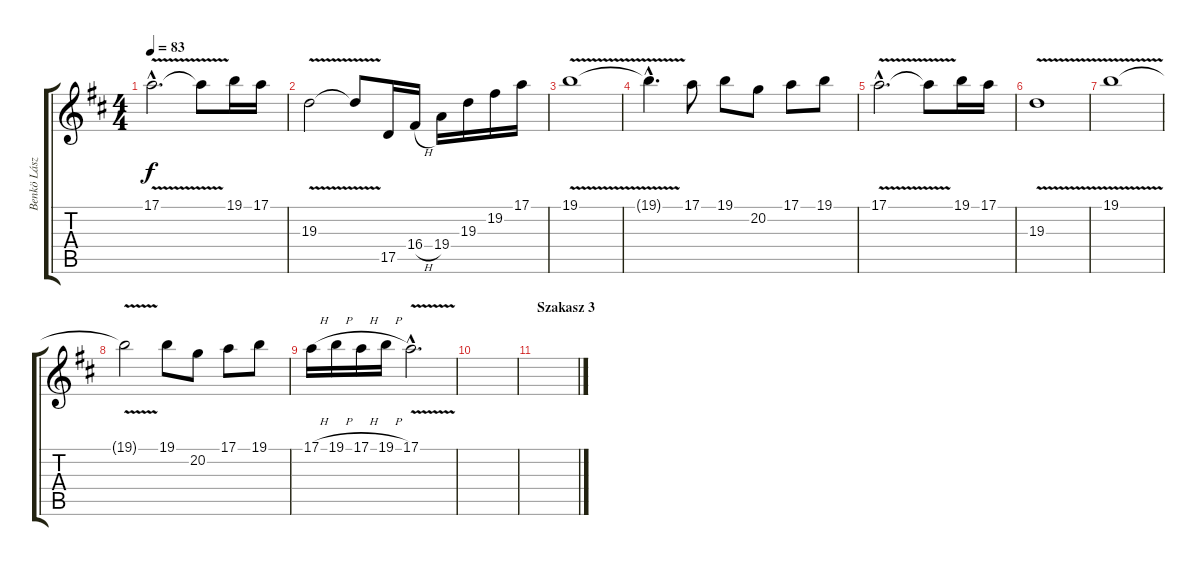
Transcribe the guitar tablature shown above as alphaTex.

\track ("Benkö László \"Laci\" Keyboards 1" "Benkö Lász") {instrument clavinet}
\staff {score tabs}
\tuning (E4 B3 G3 D3 A2 E2) {hide}
\ts (4 4)
\tempo 83
\clef g2
\ks d
17.1{v hac}.2{d dy f} 17.1{t}.8 19.1.16 17.1.16 |
19.3{v}.2 19.3{t}.8 17.5.16 16.4{h}.16 19.4.16 19.3.16 19.2.16 17.1.16 |
19.1{v}.1 |
19.1{hac t}.4{d} 17.1.8 19.1.8 20.2.8 17.1.8 19.1.8 |
17.1{v hac}.2{d} 17.1{t}.8 19.1.16 17.1.16 |
19.3{v}.1 |
19.1{v}.1 |
19.1{t}.2 19.1.8 20.2.8 17.1.8 19.1.8 |
17.1{h}.16 19.1{h}.16 17.1{h}.16 19.1{h}.16 17.1{v hac}.2{d} |
|
\section ("" "Szakasz 3")
